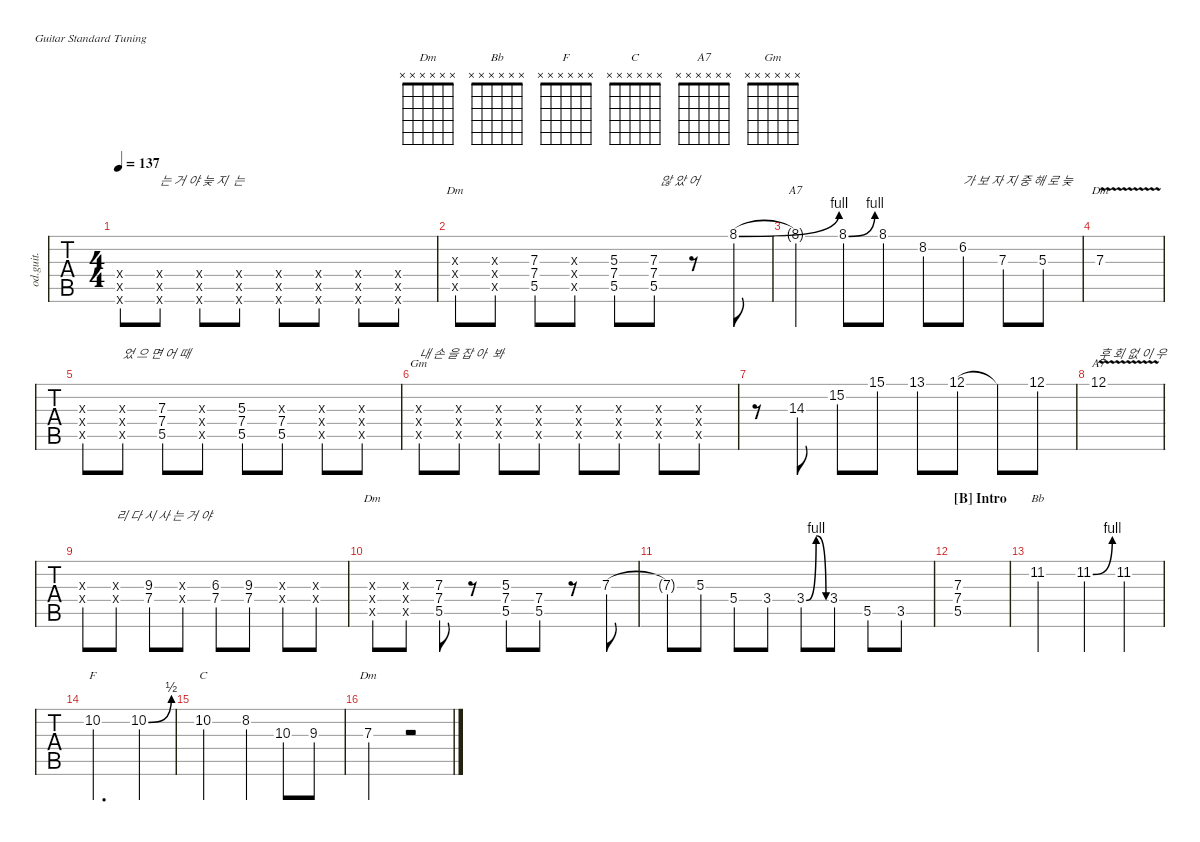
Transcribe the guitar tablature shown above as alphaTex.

\defaultSystemsLayout 4
\hideDynamics
\bracketExtendMode nobrackets
\track ("Guitar1" "od.guit.") {defaultSystemsLayout 4 instrument overdrivenguitar}
\staff {tabs}
\tuning (E4 B3 G3 D3 A2 E2)
\chord ("Dm" x x x x x x)
\chord ("Bb" x x x x x x)
\chord ("F" x x x x x x)
\chord ("C" x x x x x x)
\chord ("A7" x x x x x x)
\chord ("Gm" x x x x x x)
\ts (4 4)
\tempo 137
\clef g2
\ks f
(5.6{x acc forcenatural} 7.5{x acc forcenatural} 7.4{x acc forcenatural}).8{dy mf} (5.6{x acc forcenatural} 7.5{x acc forcenatural} 7.4{x acc forcenatural}).8{txt "는 거 야 늦 지  는"} (5.6{x acc forcenatural} 7.5{x acc forcenatural} 7.4{x acc forcenatural}).8 (5.6{x acc forcenatural} 7.5{x acc forcenatural} 7.4{x acc forcenatural}).8 (5.6{x acc forcenatural} 7.5{x acc forcenatural} 7.4{x acc forcenatural}).8 (5.6{x acc forcenatural} 7.5{x acc forcenatural} 7.4{x acc forcenatural}).8 (5.6{x acc forcenatural} 7.5{x acc forcenatural} 7.4{x acc forcenatural}).8 (5.6{x acc forcenatural} 7.5{x acc forcenatural} 7.4{x acc forcenatural}).8 |
(5.5{x acc forcenatural} 7.4{x acc forcenatural} 7.3{x acc forcenatural}).8{ch "Dm"} (5.5{x acc forcenatural} 7.4{x acc forcenatural} 7.3{x acc forcenatural}).8 (5.5{acc forcenatural} 7.4{acc forcenatural} 7.3{acc forcenatural}).8 (5.5{x acc forcenatural} 7.4{x acc forcenatural} 7.3{x acc forcenatural}).8 (7.4{acc forcenatural} 5.3{acc forcenatural} 5.5{acc forcenatural}).8 (7.4{acc forcenatural} 5.5{acc forcenatural} 7.3{acc forcenatural}).8{txt "  않 았 어"} r.8 8.1{be (bend 0 0 15 4) acc forcenatural}.8 |
8.1{t}.4{ch "A7"} 8.1{be (bend 0 0 15 4) acc forcenatural}.8 8.1{acc forcenatural}.8 8.2{acc forcenatural}.8 6.2{acc forcenatural}.8{txt "가 보 자 지 중 해 로 늦"} 7.3{acc forcenatural}.8 5.3{acc forcenatural}.8 |
7.3{v acc forcenatural}.1{ch "Dm"} |
(5.5{x acc forcenatural} 7.4{x acc forcenatural} 7.3{x acc forcenatural}).8 (5.5{x acc forcenatural} 7.4{x acc forcenatural} 7.3{x acc forcenatural}).8{txt "었 으 면 어 때"} (5.5{acc forcenatural} 7.4{acc forcenatural} 7.3{acc forcenatural}).8 (5.5{x acc forcenatural} 7.4{x acc forcenatural} 7.3{x acc forcenatural}).8 (7.4{acc forcenatural} 5.3{acc forcenatural} 5.5{acc forcenatural}).8 (7.4{acc forcenatural} 5.5{acc forcenatural} 7.3{x acc forcenatural}).8 (5.5{x acc forcenatural} 7.4{x acc forcenatural} 7.3{x acc forcenatural}).8 (5.5{x acc forcenatural} 7.4{x acc forcenatural} 7.3{x acc forcenatural}).8 |
(10.5{x acc forcenatural} 12.4{x acc forcenatural} 12.3{x acc forcenatural}).8{ch "Gm" txt "내 손 을 잡 아  봐"} (10.5{x acc forcenatural} 12.4{x acc forcenatural} 12.3{x acc forcenatural}).8 (10.5{x acc forcenatural} 12.4{x acc forcenatural} 12.3{x acc forcenatural}).8 (10.5{x acc forcenatural} 12.4{x acc forcenatural} 12.3{x acc forcenatural}).8 (10.5{x acc forcenatural} 12.4{x acc forcenatural} 12.3{x acc forcenatural}).8 (10.5{x acc forcenatural} 12.4{x acc forcenatural} 12.3{x acc forcenatural}).8 (10.5{x acc forcenatural} 12.4{x acc forcenatural} 12.3{x acc forcenatural}).8 (10.5{x acc forcenatural} 12.4{x acc forcenatural} 12.3{x acc forcenatural}).8 |
r.8 14.3{acc forcenatural}.8 15.2{acc forcenatural}.8 15.1{acc forcenatural}.8 13.1{acc forcenatural}.8 12.1{acc forcenatural}.8 12.1{t acc forcenatural}.8 12.1{acc forcenatural}.8 |
12.1{v acc forcenatural}.1{ch "A7" txt "후 회 없 이 우"} |
(9.3{x acc forcenatural} 7.4{x acc forcenatural}).8 (9.3{x acc forcenatural} 7.4{x acc forcenatural}).8{txt "리 다 시 사 는 거 야"} (9.3{acc forcenatural} 7.4{acc forcenatural}).8 (9.3{x acc forcenatural} 7.4{x acc forcenatural}).8 (6.3{acc b} 7.4{acc forcenatural}).8 (9.3{acc forcenatural} 7.4{acc forcenatural}).8 (9.3{x acc forcenatural} 7.4{x acc forcenatural}).8 (9.3{x acc forcenatural} 7.4{x acc forcenatural}).8 |
(5.5{x acc forcenatural} 7.4{x acc forcenatural} 7.3{x acc forcenatural}).8{ch "Dm"} (5.5{x acc forcenatural} 7.4{x acc forcenatural} 7.3{x acc forcenatural}).8 (5.5{acc forcenatural} 7.4{acc forcenatural} 7.3{acc forcenatural}).8 r.8 (5.5{acc forcenatural} 7.4{acc forcenatural} 5.3{acc forcenatural}).8 (5.5{acc forcenatural} 7.4{acc forcenatural}).8 r.8 7.3{acc forcenatural}.8 |
7.3{t acc forcenatural}.8 5.3{acc forcenatural}.8 5.4{acc forcenatural}.8 3.4{acc forcenatural}.8 3.4{be (bendrelease 0 0 3.5999999999999996 4 20.4 4 30 0) acc forcenatural}.8 3.4{acc forcenatural}.8 5.5{acc forcenatural}.8 3.5{acc forcenatural}.8 |
\section ("B" "Intro")
(7.3{acc forcenatural} 5.5{acc forcenatural} 7.4{acc forcenatural}).1 |
11.2{acc b}.2{ch "Bb"} 11.2{be (bend 0 0 15 4) acc b}.4 11.2{acc b}.4 |
10.2{acc forcenatural}.2{d ch "F"} 10.2{be (bend 0 0 15 2) acc forcenatural}.4 |
10.2{acc forcenatural}.2{ch "C"} 8.2{acc forcenatural}.4 10.3{acc forcenatural}.8 9.3{acc forcenatural}.8 |
7.3{acc forcenatural}.2{ch "Dm"} r.2
